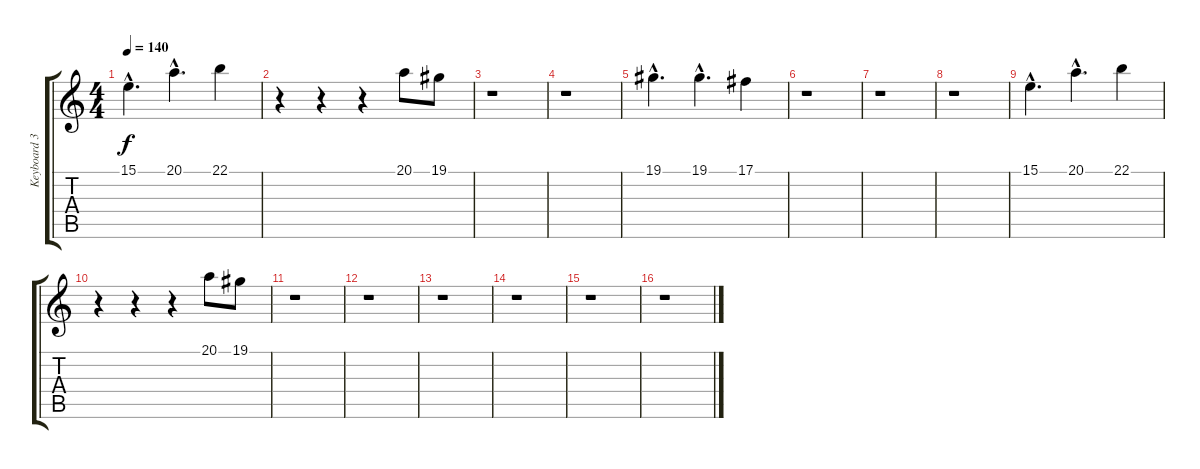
\track ("Keyboard 3" "Keyboard 3") {instrument acousticgrandpiano}
\staff {score tabs}
\tuning (Db4 Ab3 E3 B2 Gb2 Db2) {hide}
\ts (4 4)
\tempo 140
\clef g2
\ks c
15.1{hac}.4{d dy f} 20.1{hac}.4{d} 22.1.4 |
r.4 r.4 r.4 20.1.8 19.1.8 |
r.1 |
r.1 |
19.1{hac}.4{d} 19.1{hac}.4{d} 17.1.4 |
r.1 |
r.1 |
r.1 |
15.1{hac}.4{d} 20.1{hac}.4{d} 22.1.4 |
r.4 r.4 r.4 20.1.8 19.1.8 |
r.1 |
r.1 |
r.1 |
r.1 |
r.1 |
r.1
